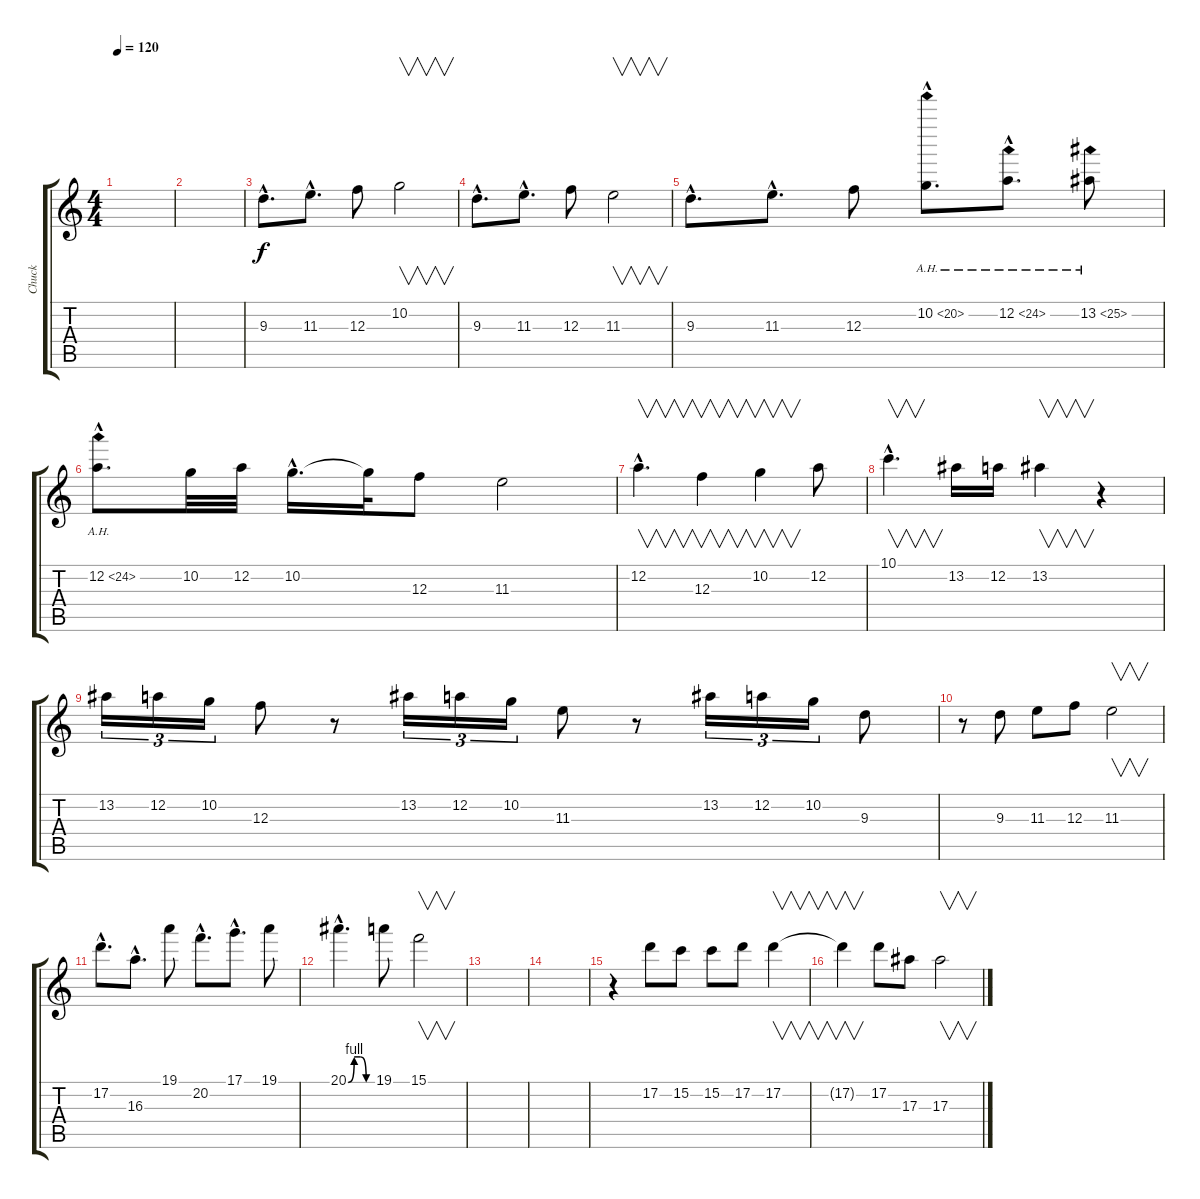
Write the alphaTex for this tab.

\track ("Chuck" "Chuck") {instrument distortionguitar}
\staff {score tabs}
\tuning (D4 A3 F3 C3 G2 D2) {hide}
\ts (4 4)
\tempo 120
\clef g2
\ks c
|
|
9.3{hac}.8{d} 11.3{hac}.8{d} 12.3.8 10.2.2{v} |
9.3{hac}.8{d} 11.3{hac}.8{d} 12.3.8 11.3.2{v} |
9.3{hac}.8{d} 11.3{hac}.8{d} 12.3.8 10.2{ah 10 hac}.8{d} 12.2{ah 12 hac}.8{d} 13.2{ah 12}.8 |
12.2{ah 12 hac}.8{d} 10.2.32 12.2.32 10.2{hac}.16{d} 10.2{t}.32 12.3.8 11.3.2 |
12.2{hac}.4{v d} 12.3.4{v} 10.2.4{v} 12.2.8 |
10.1{hac}.4{v d} 13.2.16 12.2.16 13.2.4{v} r.4 |
13.2.16{tu (3 2)} 12.2.16{tu (3 2)} 10.2.16{tu (3 2)} 12.3.8 r.8 13.2.16{tu (3 2)} 12.2.16{tu (3 2)} 10.2.16{tu (3 2)} 11.3.8 r.8 13.2.16{tu (3 2)} 12.2.16{tu (3 2)} 10.2.16{tu (3 2)} 9.3.8 |
r.8 9.3.8 11.3.8 12.3.8 11.3.2{v} |
17.2{hac}.8{d} 16.3{hac}.8{d} 19.1.8 20.2{hac}.8{d} 17.1{hac}.8{d} 19.1.8 |
20.1{be (custom 0 0 15 4 30 4 45 0 60 0) hac}.4{d} 19.1.8 15.1.2{v} |
|
|
r.4 17.2.8 15.2.8 15.2.8 17.2.8 17.2.4{v} |
17.2{t}.4{v} 17.2.8 17.3.8 17.3.2{v}
